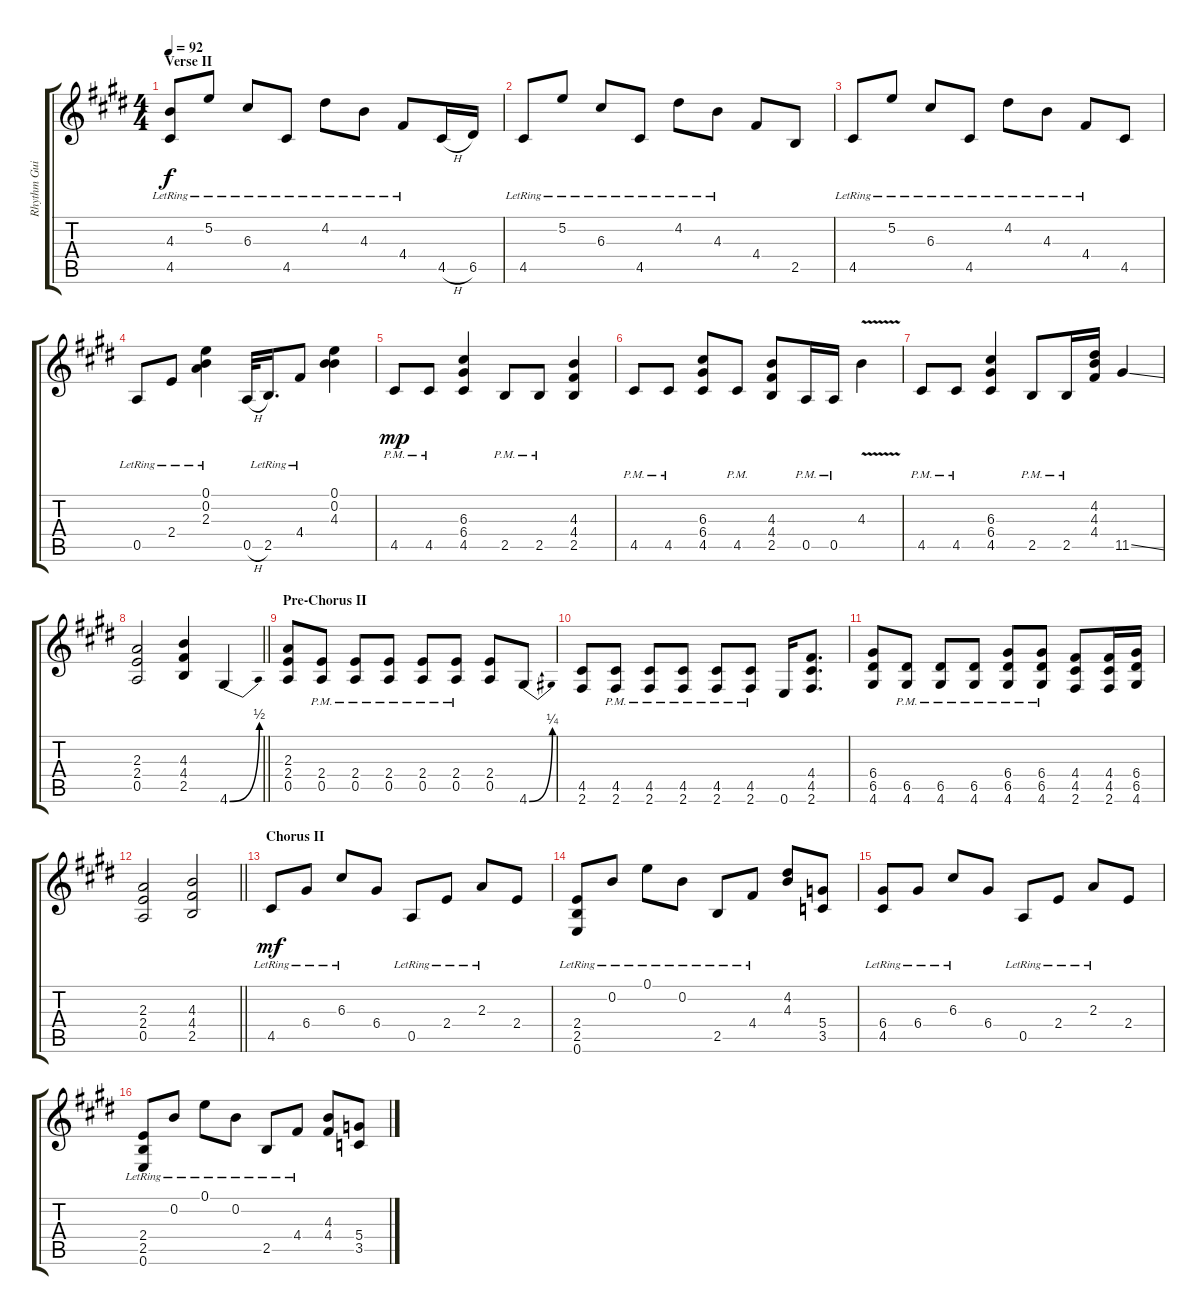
\track ("Rhythm Guitar" "Rhythm Gui") {instrument electricguitarclean}
\staff {score tabs}
\tuning (E4 B3 G3 D3 A2 E2) {hide}
\ts (4 4)
\section ("" "Verse II")
\tempo 92
\clef g2
\ks e
(4.3{t} 4.5{lr}).8{dy f} 5.2{lr}.8 6.3{lr}.8 4.5{lr}.8 4.2{lr}.8 4.3{lr}.8 4.4{lr}.8 4.5{h}.16 6.5.16 |
4.5{lr}.8 5.2{lr}.8 6.3{lr}.8 4.5{lr}.8 4.2{lr}.8 4.3{lr}.8 4.4.8 2.5.8 |
4.5{lr}.8 5.2{lr}.8 6.3{lr}.8 4.5{lr}.8 4.2{lr}.8 4.3{lr}.8 4.4{lr}.8 4.5.8 |
0.5{lr}.8 2.4{lr}.8 (0.1{lr} 0.2{lr} 2.3).4 0.5{h}.32 2.5{lr}.16{d} 4.4{lr}.8 (0.1 0.2 4.3).4 |
4.5{pm}.8{dy mp instrument distortionguitar} 4.5{pm}.8 (6.3 6.4 4.5).4 2.5{pm}.8 2.5{pm}.8 (4.3 4.4 2.5).4 |
4.5{pm}.8 4.5{pm}.8 (6.3 6.4 4.5).8 4.5{pm}.8 (4.3 4.4 2.5).8 0.5{pm}.16 0.5{pm}.16 4.3{v}.4 |
4.5{pm}.8 4.5{pm}.8 (6.3 6.4 4.5).4 2.5{pm}.8 2.5{pm}.16 (4.2 4.3 4.4).16 11.5{ss}.4 |
\barLineRight lightlight
(2.3 2.4 0.5).2 (4.3 4.4 2.5).4 4.6{be (bend 0 0 60 2)}.4 |
\section ("" "Pre-Chorus II")
(2.3 2.4 0.5).8 (2.4{pm} 0.5{pm}).8 (2.4{pm} 0.5{pm}).8 (2.4{pm} 0.5{pm}).8 (2.4{pm} 0.5{pm}).8 (2.4{pm} 0.5{pm}).8 (2.4 0.5).8 4.6{be (bend 0 0 60 1)}.8 |
(4.5 2.6).8 (4.5{pm} 2.6{pm}).8 (4.5{pm} 2.6{pm}).8 (4.5{pm} 2.6{pm}).8 (4.5{pm} 2.6{pm}).8 (4.5{pm} 2.6{pm}).8 0.6.16 (4.4 4.5 2.6).8{d} |
(6.4 6.5 4.6).8 (6.5{pm} 4.6{pm}).8 (6.5{pm} 4.6{pm}).8 (6.5{pm} 4.6{pm}).8 (6.4{pm} 6.5{pm} 4.6{pm}).8 (6.4{pm} 6.5{pm} 4.6{pm}).8 (4.4 4.5 2.6).8 (4.4 4.5 2.6).16 (6.4 6.5 4.6).16 |
\barLineRight lightlight
(2.3 2.4 0.5).2 (4.3 4.4 2.5).2 |
\section ("" "Chorus II")
4.5{lr}.8{dy mf instrument electricguitarclean} 6.4{lr}.8 6.3{lr}.8 6.4.8 0.5{lr}.8 2.4{lr}.8 2.3{lr}.8 2.4.8 |
(2.4{lr} 2.5{lr} 0.6{lr}).8 0.2{lr}.8 0.1{lr}.8 0.2{lr}.8 2.5{lr}.8 4.4{lr}.8 (4.2 4.3).8 (5.4 3.5).8 |
(6.4{lr} 4.5{lr}).8 6.4{lr}.8 6.3{lr}.8 6.4.8 0.5{lr}.8 2.4{lr}.8 2.3{lr}.8 2.4.8 |
(2.4{lr} 2.5{lr} 0.6{lr}).8 0.2{lr}.8 0.1{lr}.8 0.2{lr}.8 2.5{lr}.8 4.4{lr}.8 (4.3 4.4).8 (5.4 3.5).8
